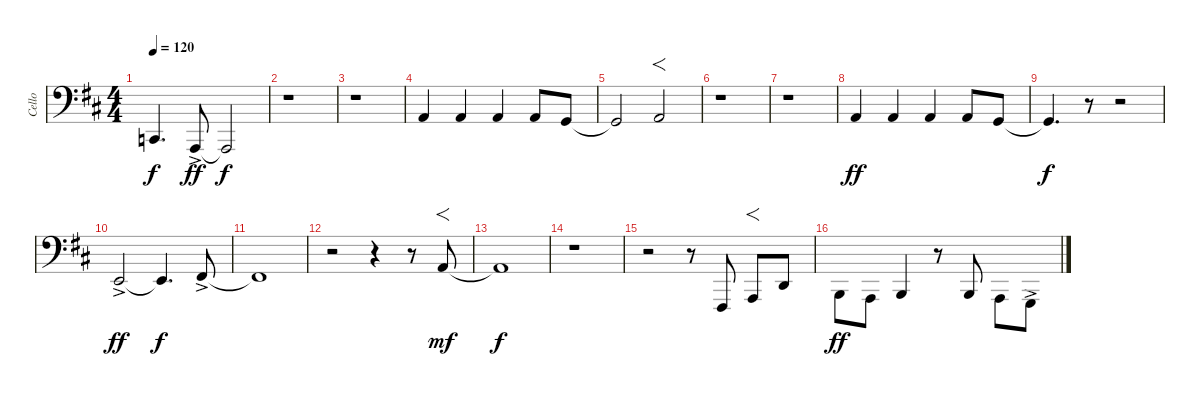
\track ("Cello" "Cello") {instrument cello}
\staff {score}
\tuning (G2 D2 A1 E1) {hide}
\ts (4 4)
\tempo 120
\clef f4
\ks d
3.3{t}.4{d dy f} 0.3{ac}.8{dy ff} 0.3{t}.2{dy f} |
r.1 |
r.1 |
2.1.4 2.1.4 2.1.4 2.1.8 0.1.8 |
0.1{t}.2 2.1.2{f} |
r.1 |
r.1 |
2.1.4{dy ff} 2.1.4 2.1.4 2.1.8 0.1.8 |
0.1{t}.4{d dy f} r.8 r.2 |
2.2{ac}.2{dy ff} 2.2{t}.4{d dy f} 4.2{ac}.8 |
4.2{t}.1 |
r.2 r.4 r.8 2.1.8{f dy mf} |
2.1{t}.1{dy f} |
r.1 |
r.2 r.8 2.4.8 0.3.8{f} 0.2.8 |
2.3.8{dy ff beam Down} 0.3.8{beam Down} 2.3.4 r.8 2.3.8 0.3.8{beam Down} 3.4{ac}.8{beam Down}
